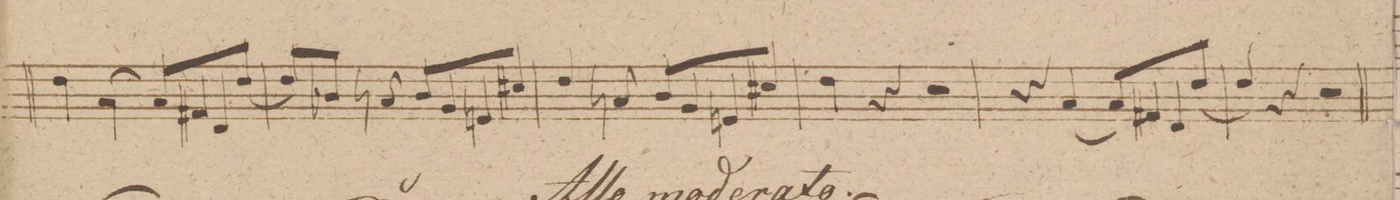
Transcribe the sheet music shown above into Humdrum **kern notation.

**kern	**dynam
*I"Clarinetto 1mo in A	*
*clefG2	*
*k[f#]	*
*met(c)	*
*M4/4	*
4b	.
[4f#\	.
8f#L]	.
8d#X	.
8B	.
[>8bJ	.
=42	=42
8bL/]	.
8gXJ	.
8r	.
8f#	.
8gL	.
8e	.
8c#	.
8a#XJ	.
=43	=43
4b	.
8r	.
8f#	.
8gL	.
8e	.
8c#	.
8a#XJ	.
=44	=44
4b	.
4r	.
2r	.
=45	=45
4r	.
[4f#	.
8f#L]	.
8d#X	.
8B	.
[8bJ/	.
=46	=46
4b/]	.
4r	.
2r	.
=47	=47
*-	*-
